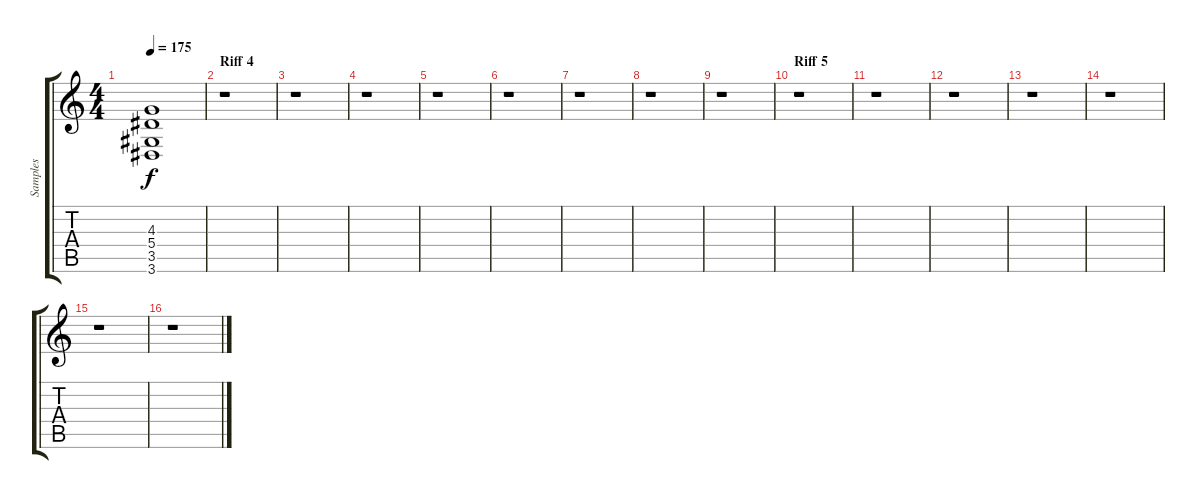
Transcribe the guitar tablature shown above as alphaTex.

\track ("Samples" "Samples") {instrument synthstrings1}
\staff {score tabs}
\tuning (C5 G4 Eb4 Bb3 F3 C3) {hide}
\ts (4 4)
\tempo 175
\clef g2
\ks c
(4.3{t} 5.4{t} 3.5{t} 3.6{t}).1{dy f} |
\section ("" "Riff 4")
r.1 |
r.1 |
r.1 |
r.1 |
r.1 |
r.1 |
r.1 |
r.1 |
\section ("" "Riff 5")
r.1 |
r.1 |
r.1 |
r.1 |
r.1 |
r.1 |
r.1
